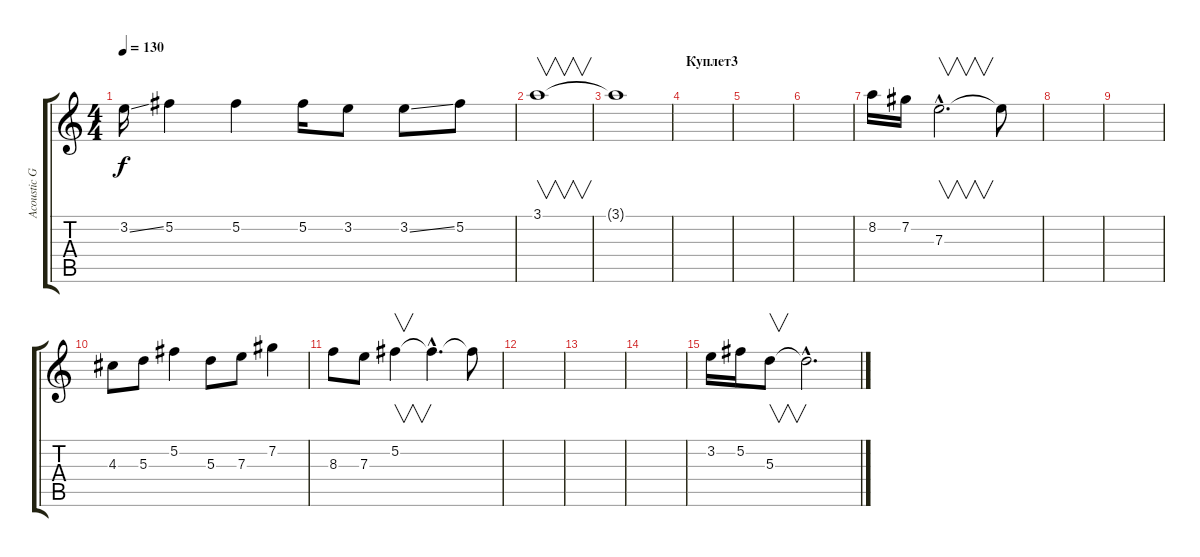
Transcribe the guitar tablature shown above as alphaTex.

\track ("Acoustic Guitar 2" "Acoustic G") {instrument acousticguitarsteel}
\staff {score tabs}
\tuning (Gb4 Db4 A3 E3 B2 Gb2) {hide}
\ts (4 4)
\tempo 130
\clef g2
\ks c
3.2{ss}.16{dy f} 5.2.4 5.2.4 5.2.16 3.2.8 3.2{ss}.8 5.2.8 |
3.1.1{v} |
3.1{t}.1 |
\section ("" "Куплет3")
|
|
|
8.2.16 7.2.16 7.3{hac}.2{v d} 7.3{t}.8 |
|
|
4.3.8 5.3.8 5.2.4 5.3.8 7.3.8 7.2.4 |
8.3.8 7.3.8 5.2.4{v} 5.2{hac t}.4{d} 5.2{t}.8 |
|
|
|
3.2.16 5.2.16 5.3.8{v} 5.3{hac t}.2{d}
